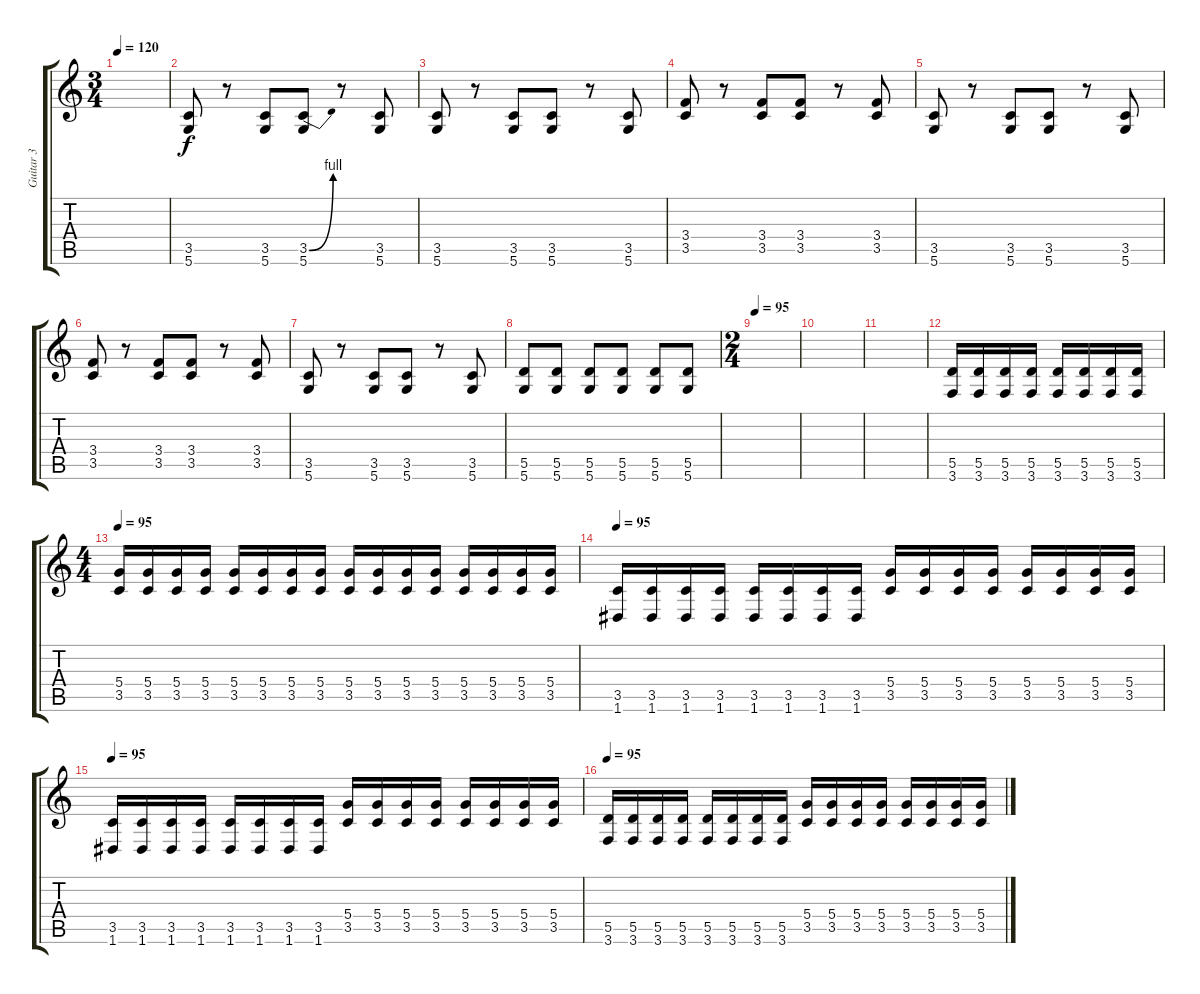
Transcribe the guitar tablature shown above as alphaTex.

\track ("Guitar 3" "Guitar 3") {instrument distortionguitar}
\staff {score tabs}
\tuning (E4 B3 G3 D3 A2 D2) {hide}
\ts (3 4)
\tempo 120
\clef g2
\ks c
|
(3.5 5.6).8 r.8 (3.5 5.6).8 (3.5{be (bend 0 0 60 4)} 5.6).8 r.8 (3.5 5.6).8 |
(3.5 5.6).8 r.8 (3.5 5.6).8 (3.5 5.6).8 r.8 (3.5 5.6).8 |
(3.4 3.5).8 r.8 (3.4 3.5).8 (3.4 3.5).8 r.8 (3.4 3.5).8 |
(3.5 5.6).8 r.8 (3.5 5.6).8 (3.5 5.6).8 r.8 (3.5 5.6).8 |
(3.4 3.5).8 r.8 (3.4 3.5).8 (3.4 3.5).8 r.8 (3.4 3.5).8 |
(3.5 5.6).8 r.8 (3.5 5.6).8 (3.5 5.6).8 r.8 (3.5 5.6).8 |
(5.5 5.6).8 (5.5 5.6).8 (5.5 5.6).8 (5.5 5.6).8 (5.5 5.6).8 (5.5 5.6).8 |
\ts (2 4)
\tempo 95
|
|
|
(5.5 3.6).16 (5.5 3.6).16 (5.5 3.6).16 (5.5 3.6).16 (5.5 3.6).16 (5.5 3.6).16 (5.5 3.6).16 (5.5 3.6).16 |
\ts (4 4)
\tempo 95
(5.4 3.5).16 (5.4 3.5).16 (5.4 3.5).16 (5.4 3.5).16 (5.4 3.5).16 (5.4 3.5).16 (5.4 3.5).16 (5.4 3.5).16 (5.4 3.5).16 (5.4 3.5).16 (5.4 3.5).16 (5.4 3.5).16 (5.4 3.5).16 (5.4 3.5).16 (5.4 3.5).16 (5.4 3.5).16 |
\tempo 95
(3.5 1.6).16 (3.5 1.6).16 (3.5 1.6).16 (3.5 1.6).16 (3.5 1.6).16 (3.5 1.6).16 (3.5 1.6).16 (3.5 1.6).16 (5.4 3.5).16 (5.4 3.5).16 (5.4 3.5).16 (5.4 3.5).16 (5.4 3.5).16 (5.4 3.5).16 (5.4 3.5).16 (5.4 3.5).16 |
\tempo 95
(3.5 1.6).16 (3.5 1.6).16 (3.5 1.6).16 (3.5 1.6).16 (3.5 1.6).16 (3.5 1.6).16 (3.5 1.6).16 (3.5 1.6).16 (5.4 3.5).16 (5.4 3.5).16 (5.4 3.5).16 (5.4 3.5).16 (5.4 3.5).16 (5.4 3.5).16 (5.4 3.5).16 (5.4 3.5).16 |
\tempo 95
(5.5 3.6).16 (5.5 3.6).16 (5.5 3.6).16 (5.5 3.6).16 (5.5 3.6).16 (5.5 3.6).16 (5.5 3.6).16 (5.5 3.6).16 (5.4 3.5).16 (5.4 3.5).16 (5.4 3.5).16 (5.4 3.5).16 (5.4 3.5).16 (5.4 3.5).16 (5.4 3.5).16 (5.4 3.5).16
